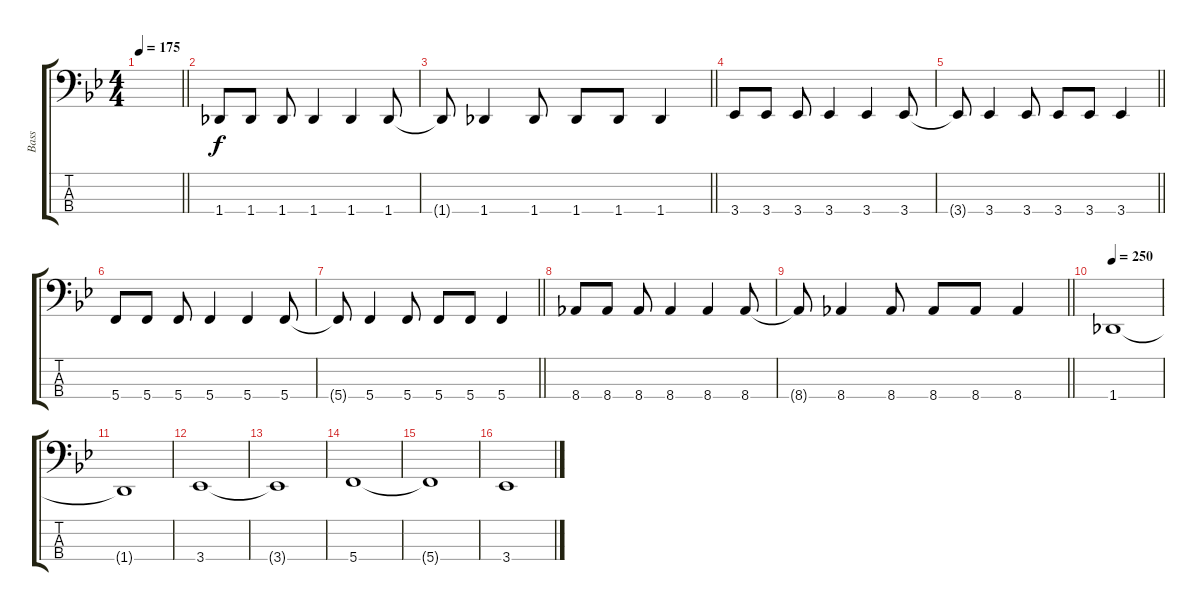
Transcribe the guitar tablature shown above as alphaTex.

\track ("Bass" "Bass") {instrument electricbasspick}
\staff {score tabs}
\tuning (F2 C2 G1 C1) {hide}
\ts (4 4)
\tempo 175
\clef f4
\barLineRight lightlight
\ks bb
|
1.4.8 1.4.8 1.4.8 1.4.4 1.4.4 1.4.8 |
\barLineRight lightlight
1.4{t}.8 1.4.4 1.4.8 1.4.8 1.4.8 1.4.4 |
3.4.8 3.4.8 3.4.8 3.4.4 3.4.4 3.4.8 |
\barLineRight lightlight
3.4{t}.8 3.4.4 3.4.8 3.4.8 3.4.8 3.4.4 |
5.4.8 5.4.8 5.4.8 5.4.4 5.4.4 5.4.8 |
\barLineRight lightlight
5.4{t}.8 5.4.4 5.4.8 5.4.8 5.4.8 5.4.4 |
8.4.8 8.4.8 8.4.8 8.4.4 8.4.4 8.4.8 |
\barLineRight lightlight
8.4{t}.8 8.4.4 8.4.8 8.4.8 8.4.8 8.4.4 |
\tempo 250
1.4.1 |
1.4{t}.1 |
3.4.1 |
3.4{t}.1 |
5.4.1 |
5.4{t}.1 |
3.4.1
